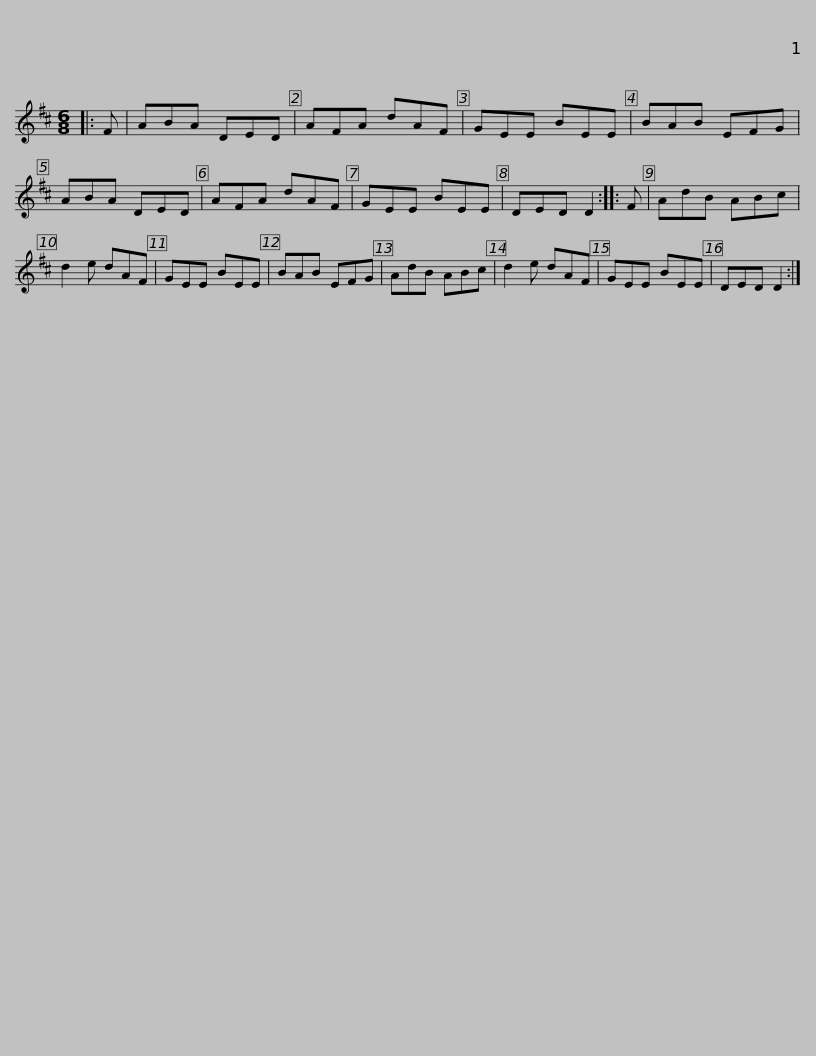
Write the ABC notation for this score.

X:1
L:1/8
M:6/8
I:linebreak $
K:D
V:1 treble
V:1
|: F | ABA DED | AFA dAF | GEE BEE | BAB EFG | %5
 ABA DED | AFA dAF | GEE BEE |$ DED D2 :: F | %10
 AdB ABc | d2 e dAF | GEE BEE | BAB EFG | AdB ABc | %15
 d2 e dAF |$ GEE BEE | DED D2 :| %18
